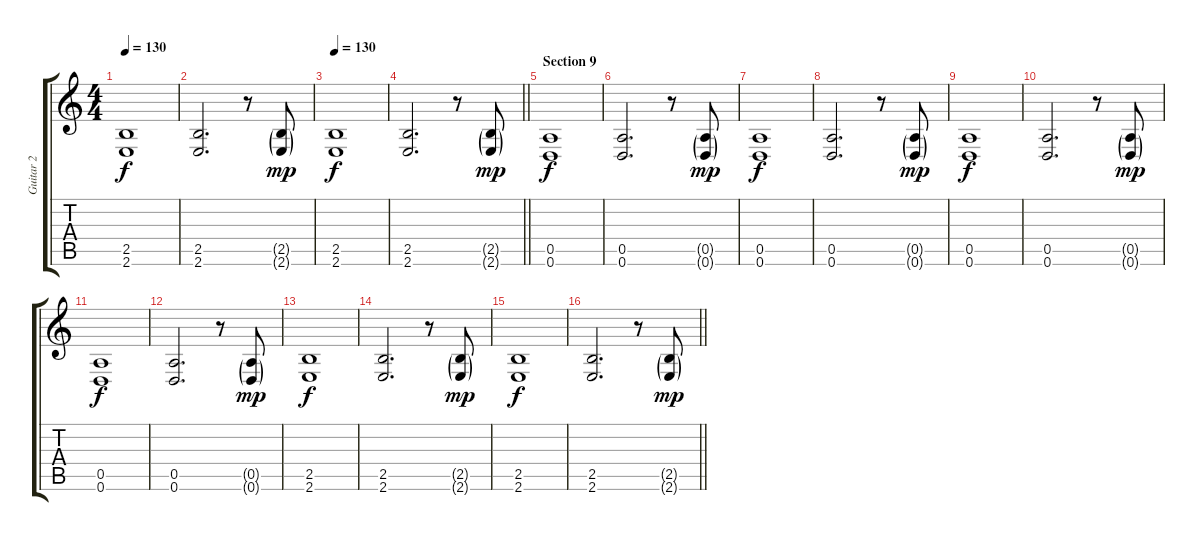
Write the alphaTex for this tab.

\track ("Guitar 2" "Guitar 2") {instrument distortionguitar}
\staff {score tabs}
\tuning (E4 B3 G3 D3 A2 D2) {hide}
\ts (4 4)
\tempo 130
\clef g2
\ks c
(2.5 2.6).1{dy f} |
(2.5 2.6).2{d} r.8 (2.5{g} 2.6{g}).8{dy mp} |
\tempo 130
(2.5 2.6).1{dy f} |
\barLineRight lightlight
(2.5 2.6).2{d} r.8 (2.5{g} 2.6{g}).8{dy mp} |
\section ("" "Section 9")
(0.5 0.6).1{dy f} |
(0.5 0.6).2{d} r.8 (0.5{g} 0.6{g}).8{dy mp} |
(0.5 0.6).1{dy f} |
(0.5 0.6).2{d} r.8 (0.5{g} 0.6{g}).8{dy mp} |
(0.5 0.6).1{dy f} |
(0.5 0.6).2{d} r.8 (0.5{g} 0.6{g}).8{dy mp} |
(0.5 0.6).1{dy f} |
(0.5 0.6).2{d} r.8 (0.5{g} 0.6{g}).8{dy mp} |
(2.5 2.6).1{dy f} |
(2.5 2.6).2{d} r.8 (2.5{g} 2.6{g}).8{dy mp} |
(2.5 2.6).1{dy f} |
\barLineRight lightlight
(2.5 2.6).2{d} r.8 (2.5{g} 2.6{g}).8{dy mp}
